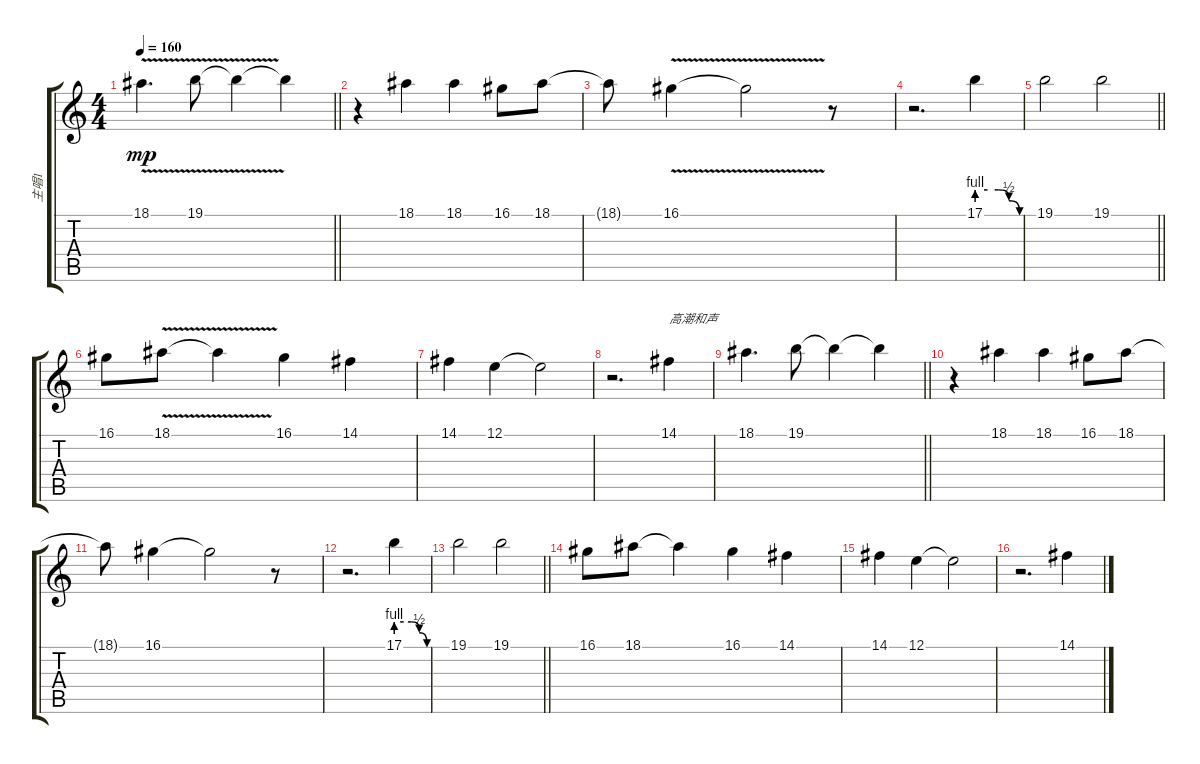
\track ("主唱1" "主唱1") {instrument fx8scifi}
\staff {score tabs}
\tuning (E4 B3 G3 D3 A2 E2) {hide}
\ts (4 4)
\tempo 160
\clef g2
\barLineRight lightlight
\ks c
18.1{v}.4{d dy mp} 19.1{v}.8 19.1{t}.4 19.1{t}.4 |
r.4 18.1.4 18.1.4 16.1.8 18.1.8 |
18.1{t}.8 16.1{v}.4 16.1{t}.2 r.8 |
r.2{d} 17.1{be (custom 0 4 15 4 30 4 45 2 60 0)}.4 |
\barLineRight lightlight
19.1.2 19.1.2 |
16.1.8 18.1{v}.8 18.1{t}.4 16.1.4 14.1.4 |
14.1.4 12.1.4 12.1{t}.2 |
r.2{d} 14.1.4{txt "高潮和声"} |
\barLineRight lightlight
18.1.4{d} 19.1.8 19.1{t}.4 19.1{t}.4 |
r.4 18.1.4 18.1.4 16.1.8 18.1.8 |
18.1{t}.8 16.1.4 16.1{t}.2 r.8 |
r.2{d} 17.1{be (custom 0 4 15 4 30 4 45 2 60 0)}.4 |
\barLineRight lightlight
19.1.2 19.1.2 |
16.1.8 18.1.8 18.1{t}.4 16.1.4 14.1.4 |
14.1.4 12.1.4 12.1{t}.2 |
r.2{d} 14.1.4
